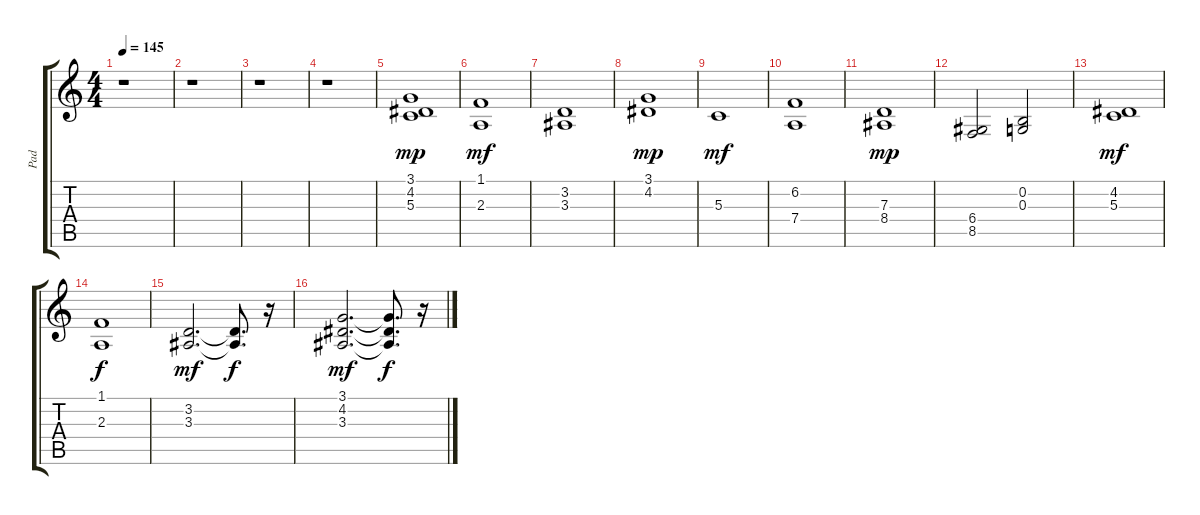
\track ("Pad" "Pad") {instrument pad2warm}
\staff {score tabs}
\tuning (E4 B3 G3 D3 A2 E2) {hide}
\ts (4 4)
\tempo 145
\clef g2
\ks c
r.1{dy mp} |
r.1 |
r.1 |
r.1 |
(3.1 4.2 5.3).1 |
(1.1 2.3).1{dy mf} |
(3.2 3.3).1 |
(3.1 4.2).1{dy mp} |
5.3.1{dy mf} |
(6.2 7.4).1 |
(7.3 8.4).1{dy mp} |
(6.4 8.5).2 (0.2 0.3).2 |
(4.2 5.3).1{dy mf} |
(1.1 2.3).1{dy f} |
(3.2 3.3).2{d dy mf} (3.2{t} 3.3{t}).8{d dy f} r.16 |
(3.1 4.2 3.3).2{d dy mf} (3.1{t} 4.2{t} 3.3{t}).8{d dy f} r.16
